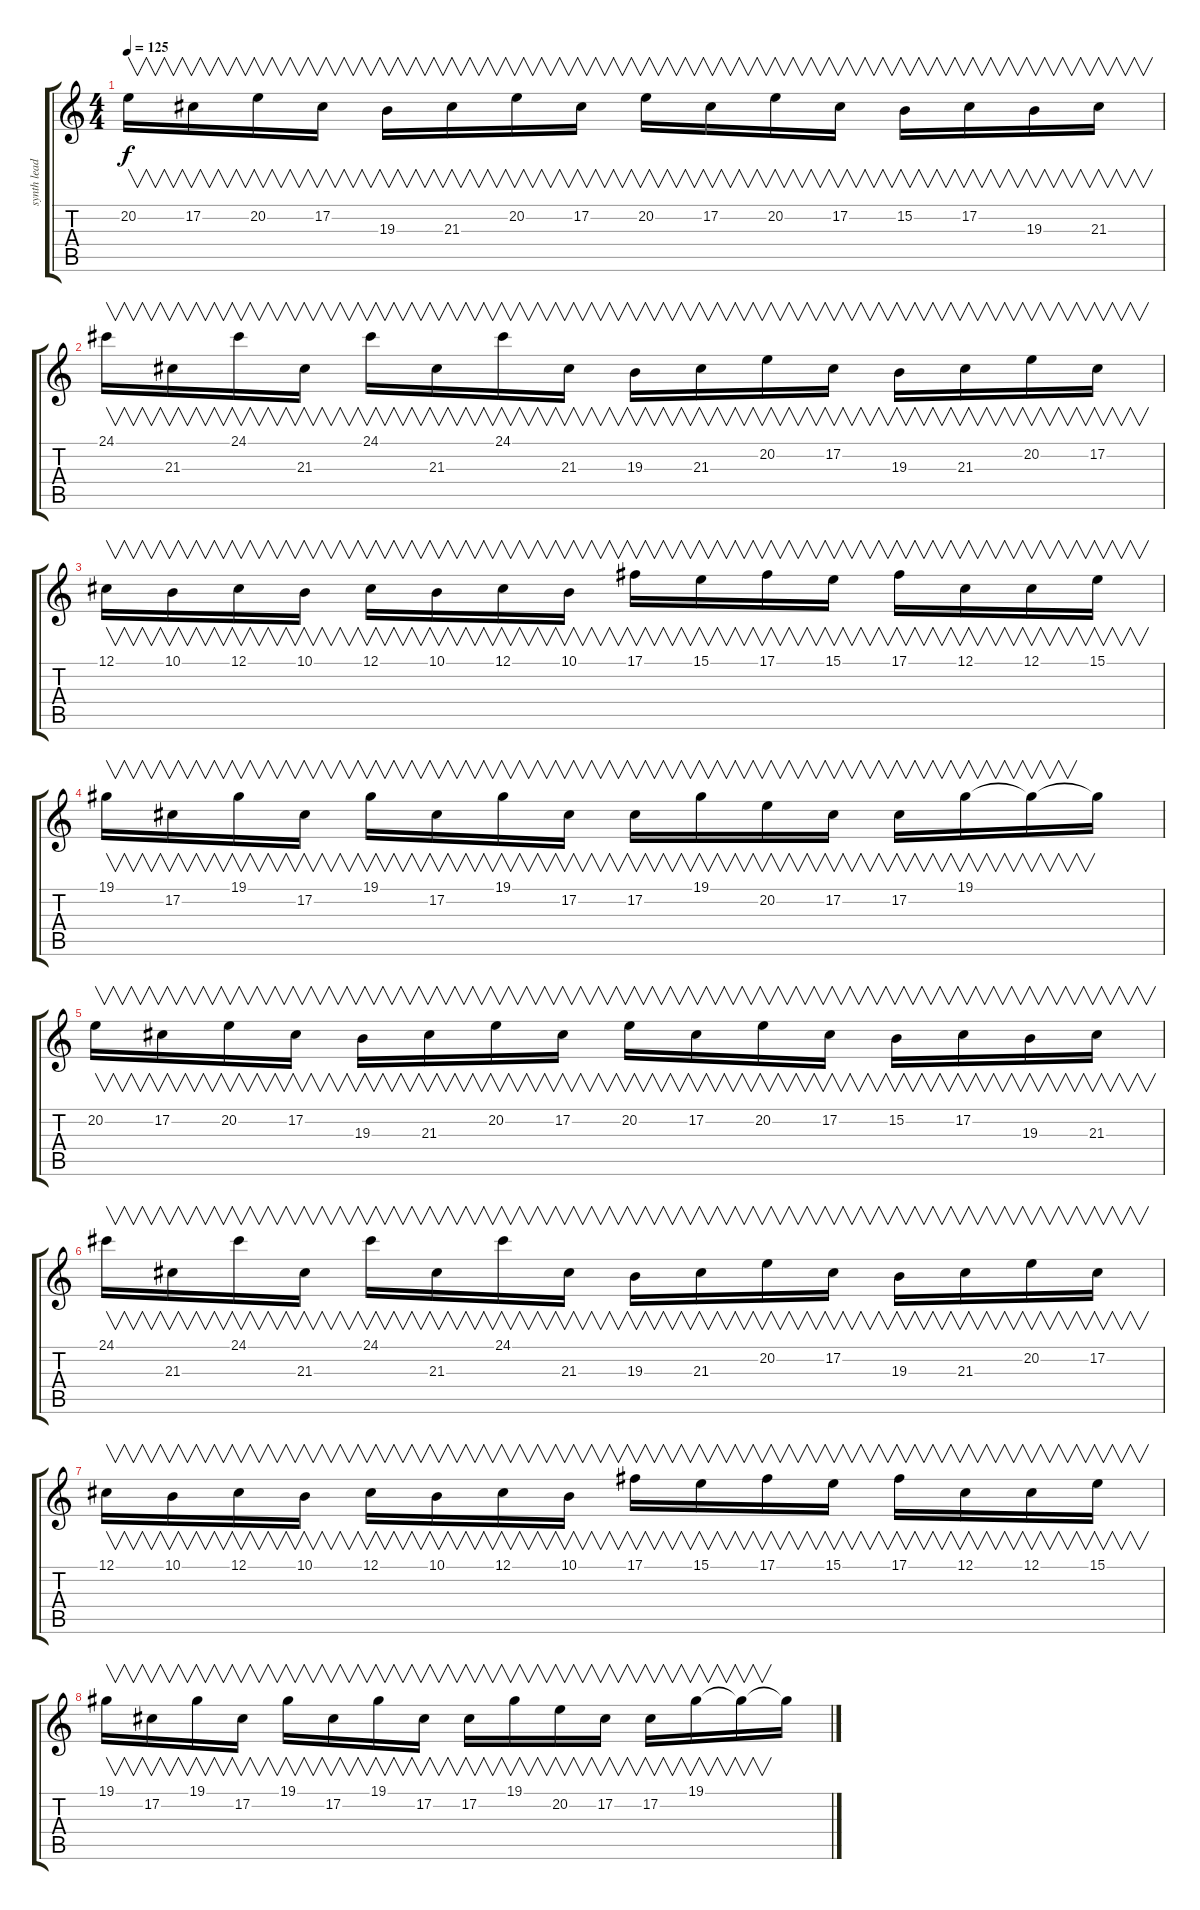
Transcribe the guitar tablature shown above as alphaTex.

\track ("synth lead 1" "synth lead") {instrument lead2sawtooth}
\staff {score tabs}
\tuning (Db4 Ab3 E3 B2 Gb2 B1) {hide}
\ts (4 4)
\tempo 125
\clef g2
\ks c
20.2.16{v dy f} 17.2.16{v} 20.2.16{v} 17.2.16{v} 19.3.16{v} 21.3.16{v} 20.2.16{v} 17.2.16{v} 20.2.16{v} 17.2.16{v} 20.2.16{v} 17.2.16{v} 15.2.16{v} 17.2.16{v} 19.3.16{v} 21.3.16{v} |
24.1.16{v} 21.3.16{v} 24.1.16{v} 21.3.16{v} 24.1.16{v} 21.3.16{v} 24.1.16{v} 21.3.16{v} 19.3.16{v} 21.3.16{v} 20.2.16{v} 17.2.16{v} 19.3.16{v} 21.3.16{v} 20.2.16{v} 17.2.16{v} |
12.1.16{v} 10.1.16{v} 12.1.16{v} 10.1.16{v} 12.1.16{v} 10.1.16{v} 12.1.16{v} 10.1.16{v} 17.1.16{v} 15.1.16{v} 17.1.16{v} 15.1.16{v} 17.1.16{v} 12.1.16{v} 12.1.16{v} 15.1.16{v} |
19.1.16{v instrument lead2sawtooth} 17.2.16{v} 19.1.16{v} 17.2.16{v} 19.1.16{v} 17.2.16{v} 19.1.16{v} 17.2.16{v} 17.2.16{v} 19.1.16{v} 20.2.16{v} 17.2.16{v} 17.2.16{v} 19.1.16{v} 19.1{t}.16{v} 19.1{t}.16 |
20.2.16{v} 17.2.16{v} 20.2.16{v} 17.2.16{v} 19.3.16{v} 21.3.16{v} 20.2.16{v} 17.2.16{v} 20.2.16{v} 17.2.16{v} 20.2.16{v} 17.2.16{v} 15.2.16{v} 17.2.16{v} 19.3.16{v} 21.3.16{v} |
24.1.16{v} 21.3.16{v} 24.1.16{v} 21.3.16{v} 24.1.16{v} 21.3.16{v} 24.1.16{v} 21.3.16{v} 19.3.16{v} 21.3.16{v} 20.2.16{v} 17.2.16{v} 19.3.16{v} 21.3.16{v} 20.2.16{v} 17.2.16{v} |
12.1.16{v} 10.1.16{v} 12.1.16{v} 10.1.16{v} 12.1.16{v} 10.1.16{v} 12.1.16{v} 10.1.16{v} 17.1.16{v} 15.1.16{v} 17.1.16{v} 15.1.16{v} 17.1.16{v} 12.1.16{v} 12.1.16{v} 15.1.16{v} |
19.1.16{v instrument lead2sawtooth} 17.2.16{v} 19.1.16{v} 17.2.16{v} 19.1.16{v} 17.2.16{v} 19.1.16{v} 17.2.16{v} 17.2.16{v} 19.1.16{v} 20.2.16{v} 17.2.16{v} 17.2.16{v} 19.1.16{v} 19.1{t}.16{v} 19.1{t}.16
